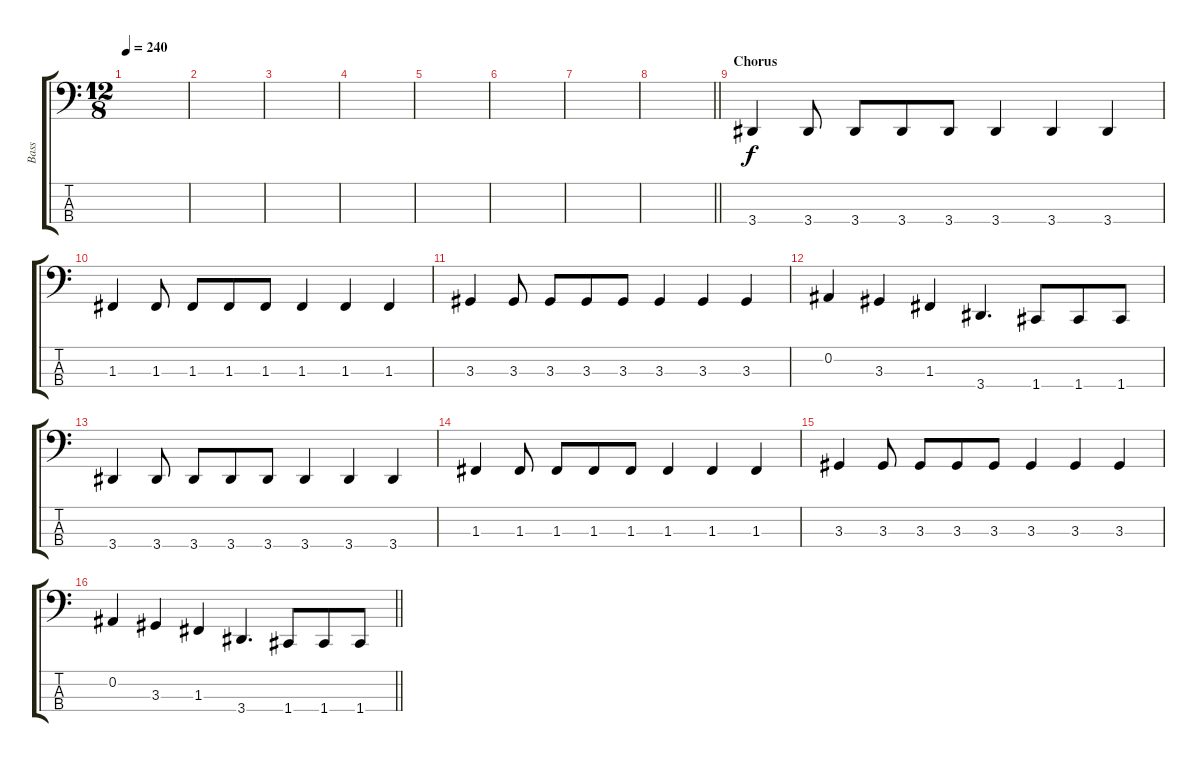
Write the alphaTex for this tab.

\track ("Bass" "Bass") {instrument electricbassfinger}
\staff {score tabs}
\tuning (Eb2 Bb1 F1 C1) {hide}
\ts (12 8)
\tempo 240
\clef f4
\ks c
|
|
|
|
|
|
|
\barLineRight lightlight
|
\section ("" "Chorus")
3.4.4 3.4.8 3.4.8 3.4.8 3.4.8 3.4.4 3.4.4 3.4.4 |
1.3.4 1.3.8 1.3.8 1.3.8 1.3.8 1.3.4 1.3.4 1.3.4 |
3.3.4 3.3.8 3.3.8 3.3.8 3.3.8 3.3.4 3.3.4 3.3.4 |
0.2.4 3.3.4 1.3.4 3.4.4{d} 1.4.8 1.4.8 1.4.8 |
3.4.4 3.4.8 3.4.8 3.4.8 3.4.8 3.4.4 3.4.4 3.4.4 |
1.3.4 1.3.8 1.3.8 1.3.8 1.3.8 1.3.4 1.3.4 1.3.4 |
3.3.4 3.3.8 3.3.8 3.3.8 3.3.8 3.3.4 3.3.4 3.3.4 |
\barLineRight lightlight
0.2.4 3.3.4 1.3.4 3.4.4{d} 1.4.8 1.4.8 1.4.8
